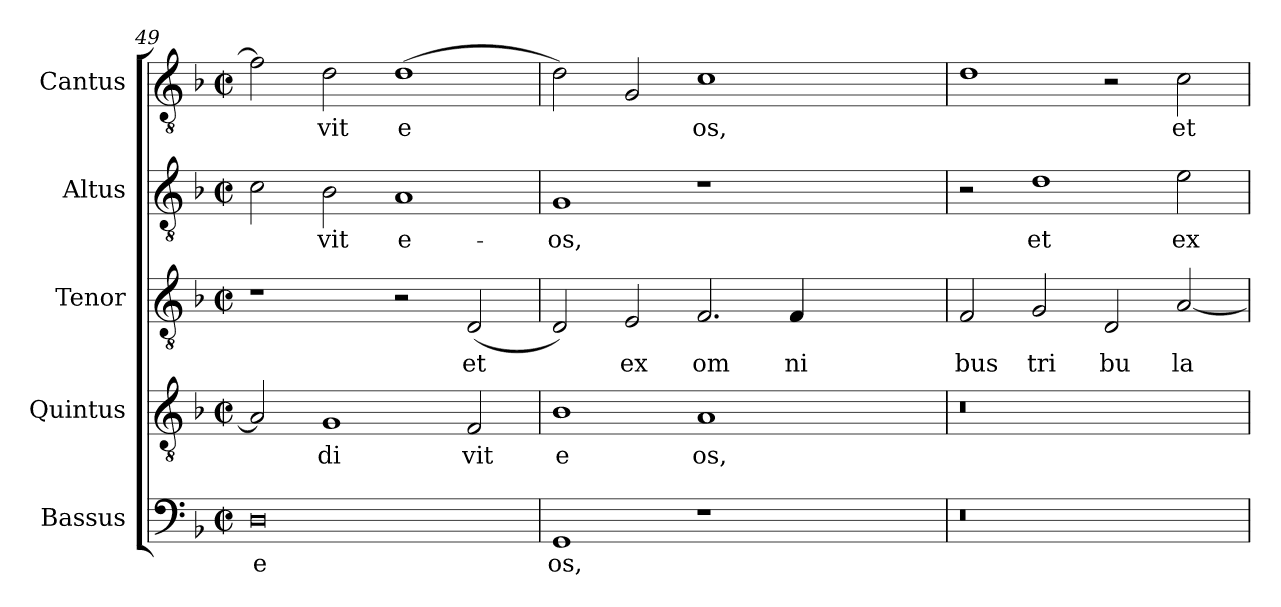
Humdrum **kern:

**kern	**text	**kern	**text	**kern	**text	**kern	**text	**kern	**text
*part5	*part5	*part4	*part4	*part3	*part3	*part2	*part2	*part1	*part1
*staff5	*staff5	*staff4	*staff4	*staff3	*staff3	*staff2	*staff2	*staff1	*staff1
*I"Bassus	*	*I"Quintus	*	*I"Tenor	*	*I"Altus	*	*I"Cantus	*
*clefF4	*	*clefGv2	*	*clefGv2	*	*clefGv2	*	*clefGv2	*
*k[b-]	*	*k[b-]	*	*k[b-]	*	*k[b-]	*	*k[b-]	*
*F:	*	*F:	*	*F:	*	*F:	*	*F:	*
*M2/2	*	*M2/2	*	*M2/2	*	*M2/2	*	*M2/2	*
*met(c|)	*	*met(c|)	*	*met(c|)	*	*met(c|)	*	*met(c|)	*
=49	=49	=49	=49	=49	=49	=49	=49	=49	=49
!	!LO:LY:b:cj	!	!	!	!	!	!	!	!
0D	e	2A/]	.	1r	.	2c\	.	2f\]	.
!	!	!	!LO:LY:b:cj	!	!	!	!LO:LY:b:cj	!	!LO:LY:b:cj
.	.	1G	di	.	.	2B-\	-vit	2d\	vit
!	!	!	!	!	!	!	!LO:LY:b:cj	!	!LO:LY:b:rj
.	.	.	.	2r	.	1A	e-	(>1d	e
!	!	!	!LO:LY:b:cj	!	!LO:LY:b:cj	!	!	!	!
.	.	2F/	vit	(<2D/	et	.	.	.	.
=50	=50	=50	=50	=50	=50	=50	=50	=50	=50
!	!LO:LY:b:cj	!	!LO:LY:b:cj	!	!	!	!LO:LY:b:cj	!	!
1GG	os,	1B-	e	2D/)	.	1G	-os,	2d\)	.
!	!	!	!	!	!LO:LY:b:cj	!	!	!	!
.	.	.	.	2E/	ex	.	.	2G/	.
!LO:N:vis=1	!	!	!LO:LY:b:cj	!	!LO:LY:b:cj	!LO:N:vis=1	!	!	!LO:LY:b:cj
0r	.	1A	os,	2.F/	om	0r	.	1c	os,
!	!	!	!	!	!LO:LY:b:cj	!	!	!	!
.	.	.	.	4F/	ni	.	.	.	.
.	.	1ryy	.	1ryy	.	.	.	1ryy	.
=51	=51	=51	=51	=51	=51	=51	=51	=51	=51
!	!	!	!	!	!LO:LY:b:cj	!	!	!	!
0r	.	0r	.	2F/	bus	2r	.	1d	.
!	!	!	!	!	!LO:LY:b:cj	!	!LO:LY:b:cj	!	!
.	.	.	.	2G/	tri	1d	et	.	.
!	!	!	!	!	!LO:LY:b:cj	!	!	!	!
.	.	.	.	2D/	bu	.	.	2r	.
!	!	!	!	!	!LO:LY:b:cj	!	!LO:LY:b:cj	!	!LO:LY:b:cj
.	.	.	.	[<2A/	la	2e\	ex	2c\	et
=	=	=	=	=	=	=	=	=	=
*-	*-	*-	*-	*-	*-	*-	*-	*-	*-
